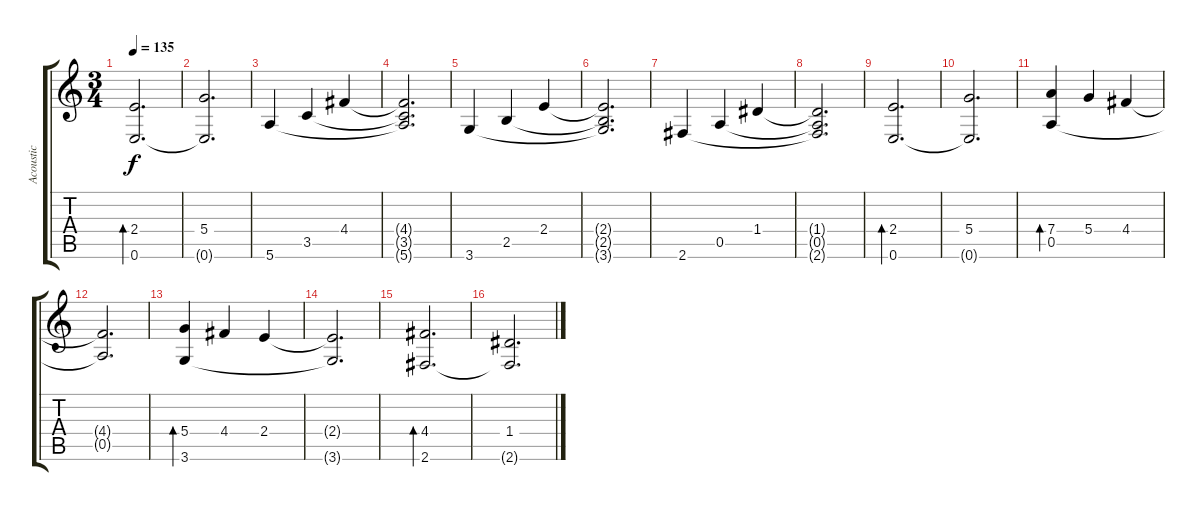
\track ("Acoustic" "Acoustic") {instrument acousticguitarsteel}
\staff {score tabs}
\tuning (E4 B3 G3 D3 A2 E2) {hide}
\ts (3 4)
\tempo 135
\clef g2
\ks c
(2.4 0.6).2{d bd 480 dy f instrument acousticguitarsteel} |
(5.4 0.6{t}).2{d} |
5.6.4 3.5.4 4.4.4 |
(4.4{t} 3.5{t} 5.6{t}).2{d} |
3.6.4 2.5.4 2.4.4 |
(2.4{t} 2.5{t} 3.6{t}).2{d} |
2.6.4 0.5.4 1.4.4 |
(1.4{t} 0.5{t} 2.6{t}).2{d} |
(2.4 0.6).2{d bd 480} |
(5.4 0.6{t}).2{d} |
(7.4 0.5).4{bd 480} 5.4.4 4.4.4 |
(4.4{t} 0.5{t}).2{d} |
(5.4 3.6).4{bd 480} 4.4.4 2.4.4 |
(2.4{t} 3.6{t}).2{d} |
(4.4 2.6).2{d bd 480} |
(1.4 2.6{t}).2{d}
